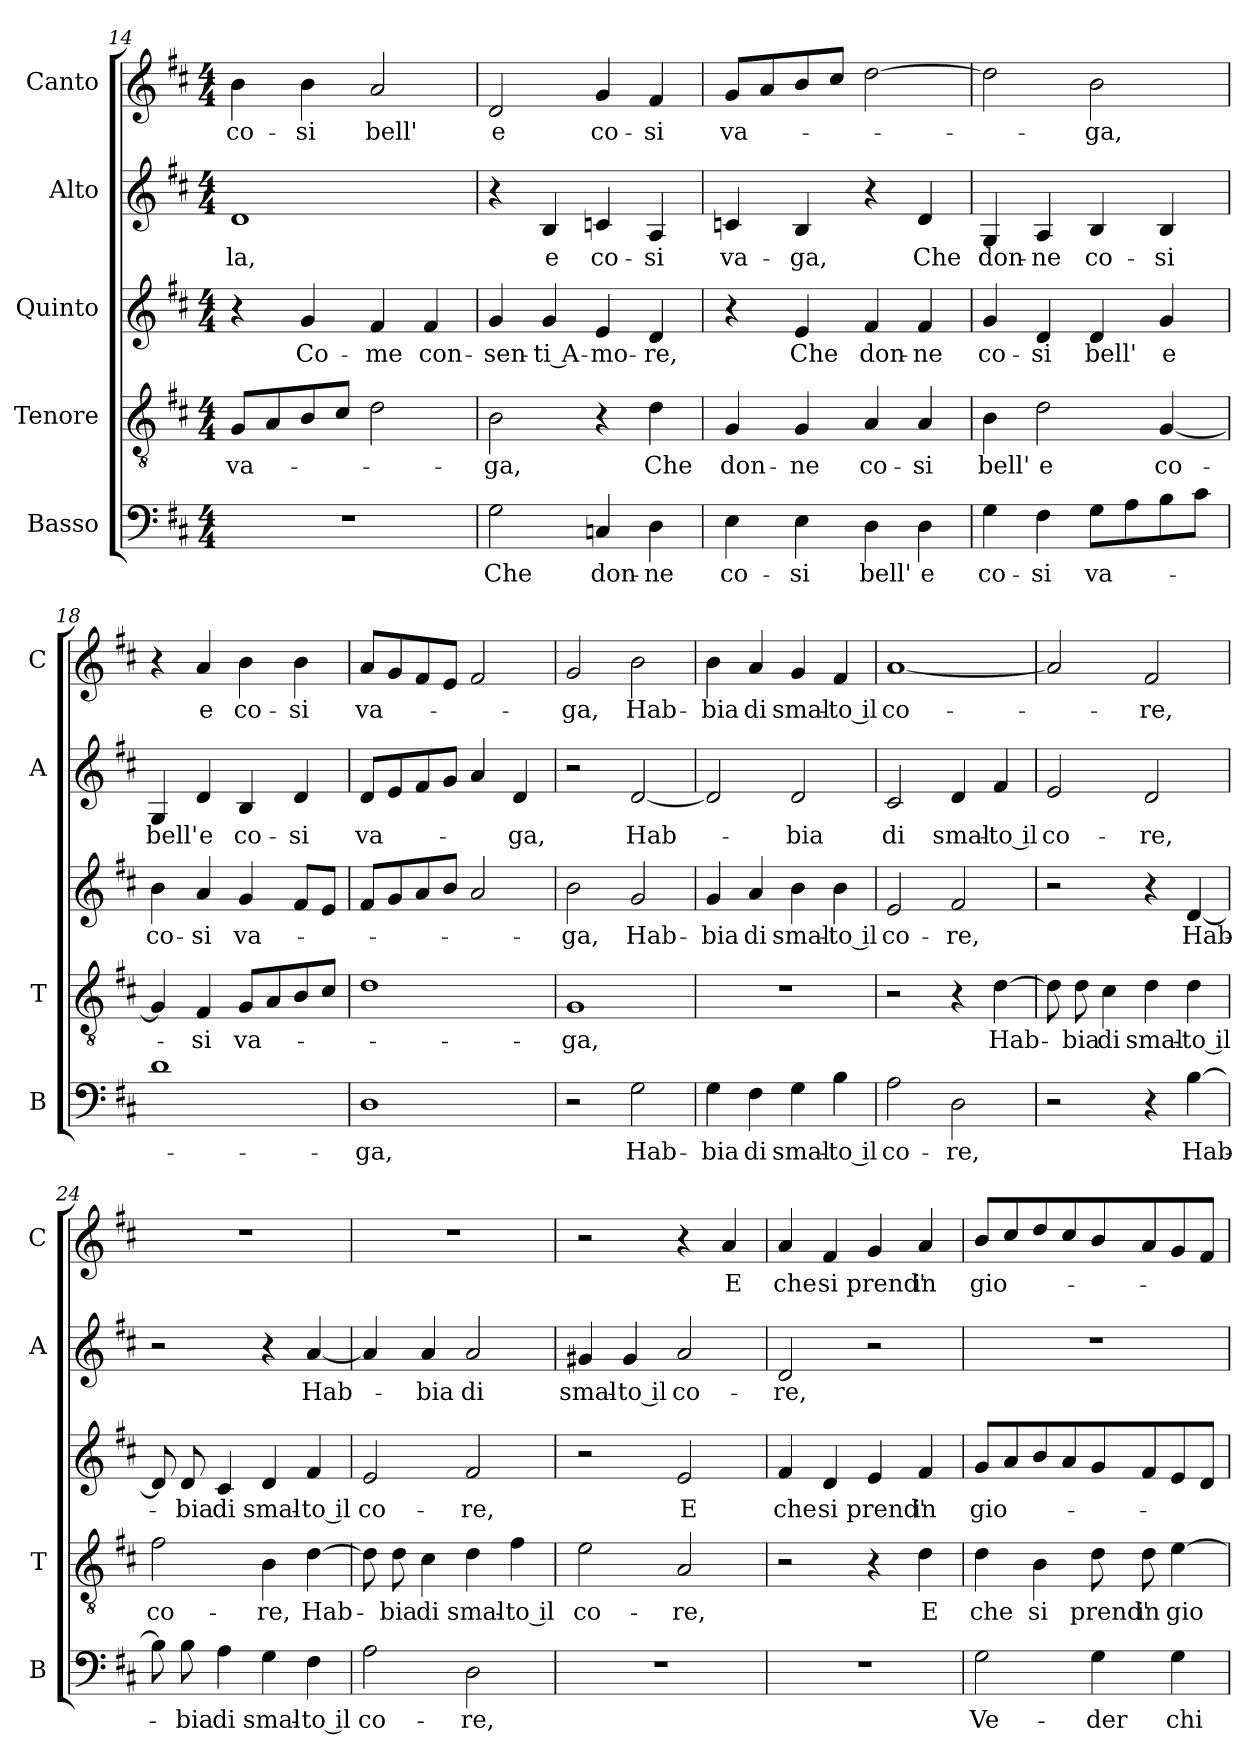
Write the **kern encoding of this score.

**kern	**text	**kern	**text	**kern	**text	**kern	**text	**kern	**text
*part5	*part5	*part4	*part4	*part3	*part3	*part2	*part2	*part1	*part1
*staff5	*staff5	*staff4	*staff4	*staff3	*staff3	*staff2	*staff2	*staff1	*staff1
*I"Basso	*	*I"Tenore	*	*I"Quinto	*	*I"Alto	*	*I"Canto	*
*I'B	*	*I'T	*	*	*	*I'A	*	*I'C	*
!!LO:LB:g=z
*clefF4	*	*clefGv2	*	*clefG2	*	*clefG2	*	*clefG2	*
*k[f#c#]	*	*k[f#c#]	*	*k[f#c#]	*	*k[f#c#]	*	*k[f#c#]	*
*D:	*	*D:	*	*D:	*	*D:	*	*D:	*
*M4/4	*	*M4/4	*	*M4/4	*	*M4/4	*	*M4/4	*
=14	=14	=14	=14	=14	=14	=14	=14	=14	=14
!	!	!	!LO:LY:b	!	!	!	!LO:LY:b	!	!LO:LY:b
1r	.	8G/L	va-	4r	.	1d	-la,	4b\	co-
.	.	8A/	.	.	.	.	.	.	.
!	!	!	!	!	!LO:LY:b	!	!	!	!LO:LY:b
.	.	8B/	.	4g/	Co-	.	.	4b\	-si
.	.	8c#/J	.	.	.	.	.	.	.
!	!	!	!	!	!LO:LY:b	!	!	!	!LO:LY:b
.	.	2d\	.	4f#/	-me	.	.	2a/	bell'
!	!	!	!	!	!LO:LY:b	!	!	!	!
.	.	.	.	4f#/	con-	.	.	.	.
=15	=15	=15	=15	=15	=15	=15	=15	=15	=15
!	!LO:LY:b	!	!LO:LY:b	!	!LO:LY:b	!	!	!	!LO:LY:b
2G\	Che	2B\	-ga,	4g/	-sen-	4r	.	2d/	e
!	!	!	!	!	!LO:LY:b	!	!LO:LY:b	!	!
.	.	.	.	4g/	-ti A-	4B/	e	.	.
!	!LO:LY:b	!	!	!	!LO:LY:b	!	!LO:LY:b	!	!LO:LY:b
4Cn/	don-	4r	.	4e/	-mo-	4cn/	co-	4g/	co-
!	!LO:LY:b	!	!LO:LY:b	!	!LO:LY:b	!	!LO:LY:b	!	!LO:LY:b
4D\	-ne	4d\	Che	4d/	-re,	4A/	-si	4f#/	-si
=16	=16	=16	=16	=16	=16	=16	=16	=16	=16
!	!LO:LY:b	!	!LO:LY:b	!	!	!	!LO:LY:b	!	!LO:LY:b
4E\	co-	4G/	don-	4r	.	4cn/	va-	8g/L	va-
.	.	.	.	.	.	.	.	8a/	.
!	!LO:LY:b	!	!LO:LY:b	!	!LO:LY:b	!	!LO:LY:b	!	!
4E\	-si	4G/	-ne	4e/	Che	4B/	-ga,	8b/	.
.	.	.	.	.	.	.	.	8cc#/J	.
!	!LO:LY:b	!	!LO:LY:b	!	!LO:LY:b	!	!	!	!
4D\	bell'	4A/	co-	4f#/	don-	4r	.	[2dd\	.
!	!LO:LY:b	!	!LO:LY:b	!	!LO:LY:b	!	!LO:LY:b	!	!
4D\	e	4A/	-si	4f#/	-ne	4d/	Che	.	.
=17	=17	=17	=17	=17	=17	=17	=17	=17	=17
!	!LO:LY:b	!	!LO:LY:b	!	!LO:LY:b	!	!LO:LY:b	!	!
4G\	co-	4B\	bell'	4g/	co-	4G/	don-	2dd\]	.
!	!LO:LY:b	!	!LO:LY:b	!	!LO:LY:b	!	!LO:LY:b	!	!
4F#\	-si	2d\	e	4d/	-si	4A/	-ne	.	.
!	!LO:LY:b	!	!	!	!LO:LY:b	!	!LO:LY:b	!	!LO:LY:b
8G\L	va-	.	.	4d/	bell'	4B/	co-	2b\	-ga,
8A\	.	.	.	.	.	.	.	.	.
!	!	!	!LO:LY:b	!	!LO:LY:b	!	!LO:LY:b	!	!
8B\	.	[4G/	co-	4g/	e	4B/	-si	.	.
8c#\J	.	.	.	.	.	.	.	.	.
=18	=18	=18	=18	=18	=18	=18	=18	=18	=18
!	!	!	!	!	!LO:LY:b	!	!LO:LY:b	!	!
1d	.	4G/]	.	4b\	co-	4G/	bell'	4r	.
!	!	!	!LO:LY:b	!	!LO:LY:b	!	!LO:LY:b	!	!LO:LY:b
.	.	4F#/	-si	4a/	-si	4d/	e	4a/	e
!	!	!	!LO:LY:b	!	!LO:LY:b	!	!LO:LY:b	!	!LO:LY:b
.	.	8G/L	va-	4g/	va-	4B/	co-	4b\	co-
.	.	8A/	.	.	.	.	.	.	.
!	!	!	!	!	!	!	!LO:LY:b	!	!LO:LY:b
.	.	8B/	.	8f#/L	.	4d/	-si	4b\	-si
.	.	8c#/J	.	8e/J	.	.	.	.	.
=19	=19	=19	=19	=19	=19	=19	=19	=19	=19
!	!LO:LY:b	!	!	!	!	!	!LO:LY:b	!	!LO:LY:b
1D	-ga,	1d	.	8f#/L	.	8d/L	va-	8a/L	va-
.	.	.	.	8g/	.	8e/	.	8g/	.
.	.	.	.	8a/	.	8f#/	.	8f#/	.
.	.	.	.	8b/J	.	8g/J	.	8e/J	.
.	.	.	.	2a/	.	4a/	.	2f#/	.
!	!	!	!	!	!	!	!LO:LY:b	!	!
.	.	.	.	.	.	4d/	-ga,	.	.
=20	=20	=20	=20	=20	=20	=20	=20	=20	=20
!	!	!	!LO:LY:b	!	!LO:LY:b	!	!	!	!LO:LY:b
2r	.	1G	-ga,	2b\	-ga,	2r	.	2g/	-ga,
!	!LO:LY:b	!	!	!	!LO:LY:b	!	!LO:LY:b	!	!LO:LY:b
2G\	Hab-	.	.	2g/	Hab-	[2d/	Hab-	2b\	Hab-
!!LO:PB:g=z
=21	=21	=21	=21	=21	=21	=21	=21	=21	=21
!	!LO:LY:b	!	!	!	!LO:LY:b	!	!	!	!LO:LY:b
4G\	-bia	1r	.	4g/	-bia	2d/]	.	4b\	-bia
!	!LO:LY:b	!	!	!	!LO:LY:b	!	!	!	!LO:LY:b
4F#\	di	.	.	4a/	di	.	.	4a/	di
!	!LO:LY:b	!	!	!	!LO:LY:b	!	!LO:LY:b	!	!LO:LY:b
4G\	smal-	.	.	4b\	smal-	2d/	-bia	4g/	smal-
!	!LO:LY:b	!	!	!	!LO:LY:b	!	!	!	!LO:LY:b
4B\	-to il	.	.	4b\	-to il	.	.	4f#/	-to il
=22	=22	=22	=22	=22	=22	=22	=22	=22	=22
!	!LO:LY:b	!	!	!	!LO:LY:b	!	!LO:LY:b	!	!LO:LY:b
2A\	co-	2r	.	2e/	co-	2c#/	di	[1a	co-
!	!LO:LY:b	!	!	!	!LO:LY:b	!	!LO:LY:b	!	!
2D\	-re,	4r	.	2f#/	-re,	4d/	smal-	.	.
!	!	!	!LO:LY:b	!	!	!	!LO:LY:b	!	!
.	.	[4d\	Hab-	.	.	4f#/	-to il	.	.
=23	=23	=23	=23	=23	=23	=23	=23	=23	=23
!	!	!	!	!	!	!	!LO:LY:b	!	!
2r	.	8d\]	.	2r	.	2e/	co-	2a/]	.
!	!	!	!LO:LY:b	!	!	!	!	!	!
.	.	8d\	-bia	.	.	.	.	.	.
!	!	!	!LO:LY:b	!	!	!	!	!	!
.	.	4c#\	di	.	.	.	.	.	.
!	!	!	!LO:LY:b	!	!	!	!LO:LY:b	!	!LO:LY:b
4r	.	4d\	smal-	4r	.	2d/	-re,	2f#/	-re,
!	!LO:LY:b	!	!LO:LY:b	!	!LO:LY:b	!	!	!	!
[4B\	Hab-	4d\	-to il	[4d/	Hab-	.	.	.	.
=24	=24	=24	=24	=24	=24	=24	=24	=24	=24
!	!	!	!LO:LY:b	!	!	!	!	!	!
8B\]	.	2f#\	co-	8d/]	.	2r	.	1r	.
!	!LO:LY:b	!	!	!	!LO:LY:b	!	!	!	!
8B\	-bia	.	.	8d/	-bia	.	.	.	.
!	!LO:LY:b	!	!	!	!LO:LY:b	!	!	!	!
4A\	di	.	.	4c#/	di	.	.	.	.
!	!LO:LY:b	!	!LO:LY:b	!	!LO:LY:b	!	!	!	!
4G\	smal-	4B\	-re,	4d/	smal-	4r	.	.	.
!	!LO:LY:b	!	!LO:LY:b	!	!LO:LY:b	!	!LO:LY:b	!	!
4F#\	-to il	[4d\	Hab-	4f#/	-to il	[4a/	Hab-	.	.
=25	=25	=25	=25	=25	=25	=25	=25	=25	=25
!	!LO:LY:b	!	!	!	!LO:LY:b	!	!	!	!
2A\	co-	8d\]	.	2e/	co-	4a/]	.	1r	.
!	!	!	!LO:LY:b	!	!	!	!	!	!
.	.	8d\	-bia	.	.	.	.	.	.
!	!	!	!LO:LY:b	!	!	!	!LO:LY:b	!	!
.	.	4c#\	di	.	.	4a/	-bia	.	.
!	!LO:LY:b	!	!LO:LY:b	!	!LO:LY:b	!	!LO:LY:b	!	!
2D\	-re,	4d\	smal-	2f#/	-re,	2a/	di	.	.
!	!	!	!LO:LY:b	!	!	!	!	!	!
.	.	4f#\	-to il	.	.	.	.	.	.
=26	=26	=26	=26	=26	=26	=26	=26	=26	=26
!	!	!	!LO:LY:b	!	!	!	!LO:LY:b	!	!
1r	.	2e\	co-	2r	.	4g#X/	smal-	2r	.
!	!	!	!	!	!	!	!LO:LY:b	!	!
.	.	.	.	.	.	4g#/	-to il	.	.
!	!	!	!LO:LY:b	!	!LO:LY:b	!	!LO:LY:b	!	!
.	.	2A/	-re,	2e/	E	2a/	co-	4r	.
!	!	!	!	!	!	!	!	!	!LO:LY:b
.	.	.	.	.	.	.	.	4a/	E
!!LO:LB:g=z
=27	=27	=27	=27	=27	=27	=27	=27	=27	=27
!	!	!	!	!	!LO:LY:b	!	!LO:LY:b	!	!LO:LY:b
1r	.	2r	.	4f#/	che	2d/	-re,	4a/	che
!	!	!	!	!	!LO:LY:b	!	!	!	!LO:LY:b
.	.	.	.	4d/	si	.	.	4f#/	si
!	!	!	!	!	!LO:LY:b	!	!	!	!LO:LY:b
.	.	4r	.	4e/	prend'	2r	.	4g/	prend'
!	!	!	!LO:LY:b	!	!LO:LY:b	!	!	!	!LO:LY:b
.	.	4d\	E	4f#/	in	.	.	4a/	in
=28	=28	=28	=28	=28	=28	=28	=28	=28	=28
!	!LO:LY:b	!	!LO:LY:b	!	!LO:LY:b	!	!	!	!LO:LY:b
2G\	Ve-	4d\	che	8g/L	gio-	1r	.	8b/L	gio-
.	.	.	.	8a/	.	.	.	8cc#/	.
!	!	!	!LO:LY:b	!	!	!	!	!	!
.	.	4B\	si	8b/	.	.	.	8dd/	.
.	.	.	.	8a/	.	.	.	8cc#/	.
!	!LO:LY:b	!	!LO:LY:b	!	!	!	!	!	!
4G\	-der	8d\	prend'	8g/	.	.	.	8b/	.
!	!	!	!LO:LY:b	!	!	!	!	!	!
.	.	8d\	in	8f#/	.	.	.	8a/	.
!	!LO:LY:b	!	!LO:LY:b	!	!	!	!	!	!
4G\	chi	[4e\	gio-	8e/	.	.	.	8g/	.
.	.	.	.	8d/J	.	.	.	8f#/J	.
=	=	=	=	=	=	=	=	=	=
*-	*-	*-	*-	*-	*-	*-	*-	*-	*-
